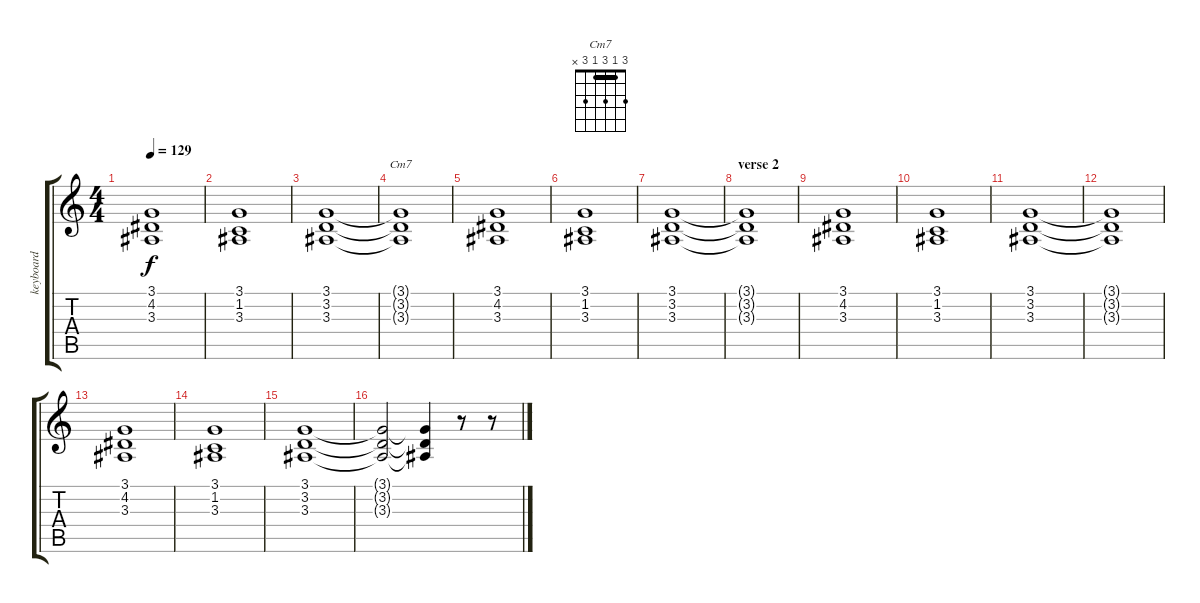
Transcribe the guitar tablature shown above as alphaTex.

\track ("keyboard " "keyboard ") {instrument acousticgrandpiano}
\staff {score tabs}
\tuning (E4 B3 G3 D3 A2 E2) {hide}
\chord ("Cm7" 3 1 3 1 3 x) {barre 1}
\ts (4 4)
\tempo 129
\clef g2
\ks c
(3.1 4.2 3.3).1{dy f volume 16 balance 8 instrument acousticgrandpiano} |
(3.1 1.2 3.3).1 |
(3.1 3.2 3.3).1 |
(3.1{t} 3.2{t} 3.3{t}).1{ch "Cm7"} |
(3.1 4.2 3.3).1 |
(3.1 1.2 3.3).1 |
(3.1 3.2 3.3).1 |
\section ("" "verse 2")
(3.1{t} 3.2{t} 3.3{t}).1 |
(3.1 4.2 3.3).1 |
(3.1 1.2 3.3).1 |
(3.1 3.2 3.3).1 |
(3.1{t} 3.2{t} 3.3{t}).1 |
(3.1 4.2 3.3).1 |
(3.1 1.2 3.3).1 |
(3.1 3.2 3.3).1 |
(3.1{t} 3.2{t} 3.3{t}).2 (3.1{t} 3.2{t} 3.3{t}).4 r.8 r.8{volume 6 balance 8 instrument lead2sawtooth}
